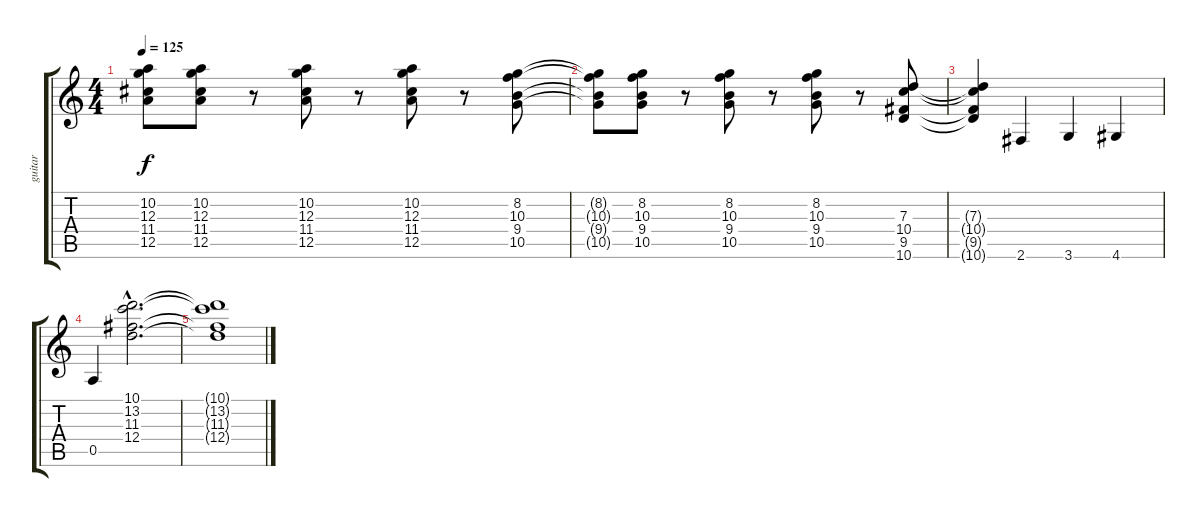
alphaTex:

\track ("guitar" "guitar") {instrument electricguitarjazz}
\staff {score tabs}
\tuning (E4 B3 G3 D3 A2 E2) {hide}
\ts (4 4)
\tempo 125
\clef g2
\ks c
(10.2{t} 12.3{t} 11.4{t} 12.5{t}).8{dy f} (10.2 12.3 11.4 12.5).8 r.8 (10.2 12.3 11.4 12.5).8 r.8 (10.2 12.3 11.4 12.5).8 r.8 (8.2 10.3 9.4 10.5).8 |
(8.2{t} 10.3{t} 9.4{t} 10.5{t}).8 (8.2 10.3 9.4 10.5).8 r.8 (8.2 10.3 9.4 10.5).8 r.8 (8.2 10.3 9.4 10.5).8 r.8 (7.3 10.4 9.5 10.6).8 |
(7.3{t} 10.4{t} 9.5{t} 10.6{t}).4 2.6.4 3.6.4 4.6.4 |
0.5.4 (10.1{hac} 13.2{hac} 11.3{hac} 12.4{hac}).2{d} |
(10.1{t} 13.2{t} 11.3{t} 12.4{t}).1
